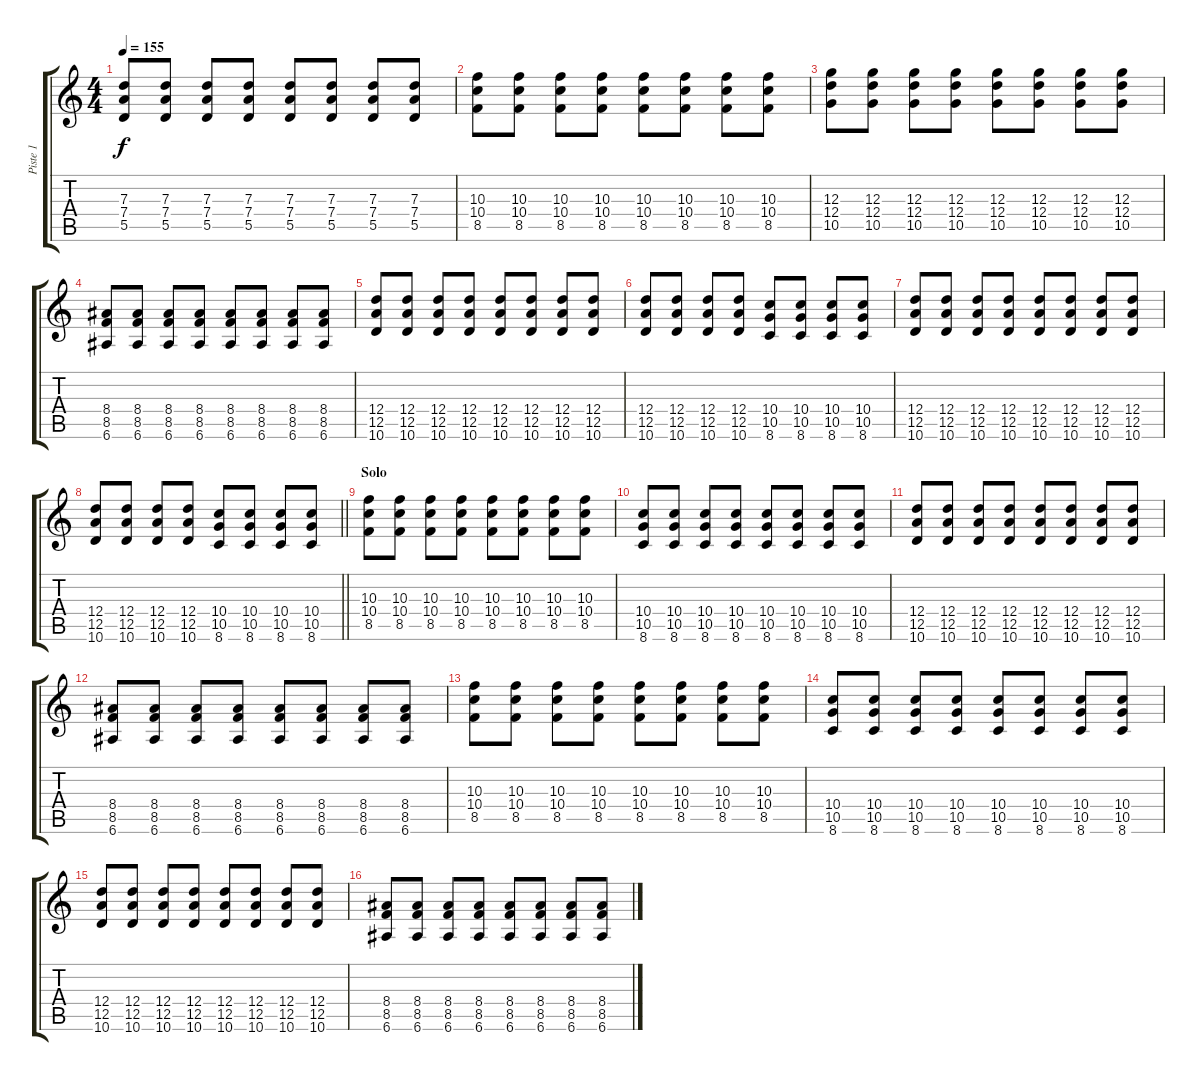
\track ("Piste 1" "Piste 1") {instrument overdrivenguitar}
\staff {score tabs}
\tuning (E4 B3 G3 D3 A2 E2) {hide}
\ts (4 4)
\tempo 155
\clef g2
\ks c
(7.3 7.4 5.5).8{dy f} (7.3 7.4 5.5).8 (7.3 7.4 5.5).8 (7.3 7.4 5.5).8 (7.3 7.4 5.5).8 (7.3 7.4 5.5).8 (7.3 7.4 5.5).8 (7.3 7.4 5.5).8 |
(10.3 10.4 8.5).8 (10.3 10.4 8.5).8 (10.3 10.4 8.5).8 (10.3 10.4 8.5).8 (10.3 10.4 8.5).8 (10.3 10.4 8.5).8 (10.3 10.4 8.5).8 (10.3 10.4 8.5).8 |
(12.3 12.4 10.5).8 (12.3 12.4 10.5).8 (12.3 12.4 10.5).8 (12.3 12.4 10.5).8 (12.3 12.4 10.5).8 (12.3 12.4 10.5).8 (12.3 12.4 10.5).8 (12.3 12.4 10.5).8 |
(8.4 8.5 6.6).8 (8.4 8.5 6.6).8 (8.4 8.5 6.6).8 (8.4 8.5 6.6).8 (8.4 8.5 6.6).8 (8.4 8.5 6.6).8 (8.4 8.5 6.6).8 (8.4 8.5 6.6).8 |
(12.4 12.5 10.6).8 (12.4 12.5 10.6).8 (12.4 12.5 10.6).8 (12.4 12.5 10.6).8 (12.4 12.5 10.6).8 (12.4 12.5 10.6).8 (12.4 12.5 10.6).8 (12.4 12.5 10.6).8 |
(12.4 12.5 10.6).8 (12.4 12.5 10.6).8 (12.4 12.5 10.6).8 (12.4 12.5 10.6).8 (10.4 10.5 8.6).8 (10.4 10.5 8.6).8 (10.4 10.5 8.6).8 (10.4 10.5 8.6).8 |
(12.4 12.5 10.6).8 (12.4 12.5 10.6).8 (12.4 12.5 10.6).8 (12.4 12.5 10.6).8 (12.4 12.5 10.6).8 (12.4 12.5 10.6).8 (12.4 12.5 10.6).8 (12.4 12.5 10.6).8 |
\barLineRight lightlight
(12.4 12.5 10.6).8 (12.4 12.5 10.6).8 (12.4 12.5 10.6).8 (12.4 12.5 10.6).8 (10.4 10.5 8.6).8 (10.4 10.5 8.6).8 (10.4 10.5 8.6).8 (10.4 10.5 8.6).8 |
\section ("" "Solo")
(10.3 10.4 8.5).8 (10.3 10.4 8.5).8 (10.3 10.4 8.5).8 (10.3 10.4 8.5).8 (10.3 10.4 8.5).8 (10.3 10.4 8.5).8 (10.3 10.4 8.5).8 (10.3 10.4 8.5).8 |
(10.4 10.5 8.6).8 (10.4 10.5 8.6).8 (10.4 10.5 8.6).8 (10.4 10.5 8.6).8 (10.4 10.5 8.6).8 (10.4 10.5 8.6).8 (10.4 10.5 8.6).8 (10.4 10.5 8.6).8 |
(12.4 12.5 10.6).8 (12.4 12.5 10.6).8 (12.4 12.5 10.6).8 (12.4 12.5 10.6).8 (12.4 12.5 10.6).8 (12.4 12.5 10.6).8 (12.4 12.5 10.6).8 (12.4 12.5 10.6).8 |
(8.4 8.5 6.6).8 (8.4 8.5 6.6).8 (8.4 8.5 6.6).8 (8.4 8.5 6.6).8 (8.4 8.5 6.6).8 (8.4 8.5 6.6).8 (8.4 8.5 6.6).8 (8.4 8.5 6.6).8 |
(10.3 10.4 8.5).8 (10.3 10.4 8.5).8 (10.3 10.4 8.5).8 (10.3 10.4 8.5).8 (10.3 10.4 8.5).8 (10.3 10.4 8.5).8 (10.3 10.4 8.5).8 (10.3 10.4 8.5).8 |
(10.4 10.5 8.6).8 (10.4 10.5 8.6).8 (10.4 10.5 8.6).8 (10.4 10.5 8.6).8 (10.4 10.5 8.6).8 (10.4 10.5 8.6).8 (10.4 10.5 8.6).8 (10.4 10.5 8.6).8 |
(12.4 12.5 10.6).8 (12.4 12.5 10.6).8 (12.4 12.5 10.6).8 (12.4 12.5 10.6).8 (12.4 12.5 10.6).8 (12.4 12.5 10.6).8 (12.4 12.5 10.6).8 (12.4 12.5 10.6).8 |
(8.4 8.5 6.6).8 (8.4 8.5 6.6).8 (8.4 8.5 6.6).8 (8.4 8.5 6.6).8 (8.4 8.5 6.6).8 (8.4 8.5 6.6).8 (8.4 8.5 6.6).8 (8.4 8.5 6.6).8
